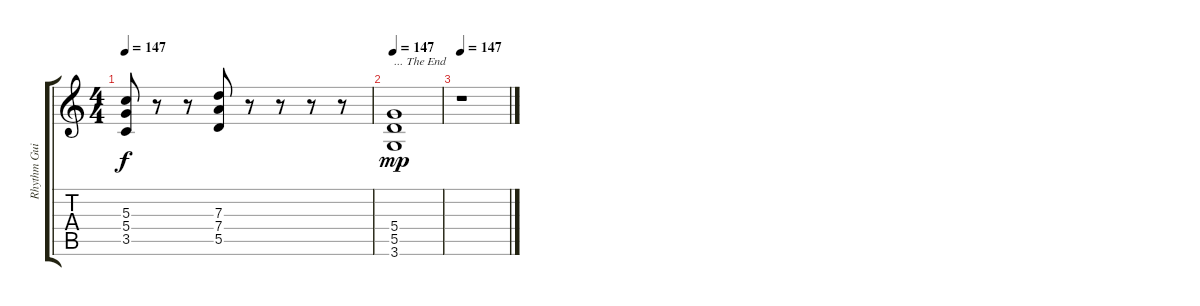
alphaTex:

\track ("Rhythm Guitar" "Rhythm Gui") {instrument distortionguitar}
\staff {score tabs}
\tuning (E4 B3 G3 D3 A2 E2) {hide}
\ts (4 4)
\tempo 147
\clef g2
\ks c
(5.3 5.4 3.5).8{dy f} r.8 r.8 (7.3 7.4 5.5).8 r.8 r.8 r.8 r.8 |
\tempo 147
(5.4 5.5 3.6).1{txt "... The End" dy mp} |
\tempo 147
r.1
